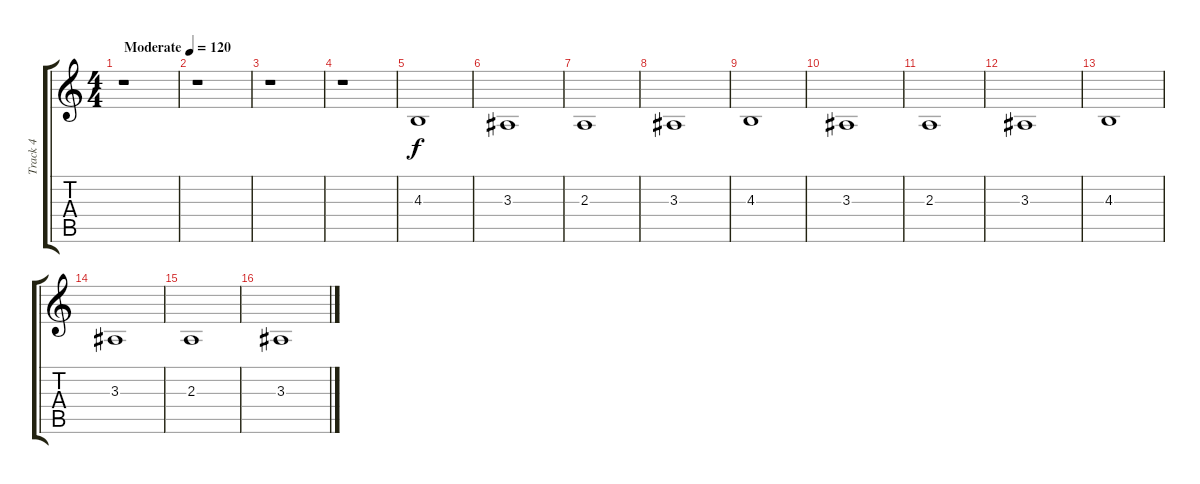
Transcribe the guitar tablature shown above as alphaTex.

\track ("Track 4" "Track 4") {instrument trombone}
\staff {score tabs}
\tuning (E4 B3 G3 D3 A2 E2) {hide}
\ts (4 4)
\tempo (120 "Moderate")
\clef g2
\ks c
r.1{dy f instrument trombone} |
r.1 |
r.1 |
r.1 |
4.3.1 |
3.3.1 |
2.3.1 |
3.3.1 |
4.3.1 |
3.3.1 |
2.3.1 |
3.3.1 |
4.3.1 |
3.3.1 |
2.3.1 |
3.3.1
